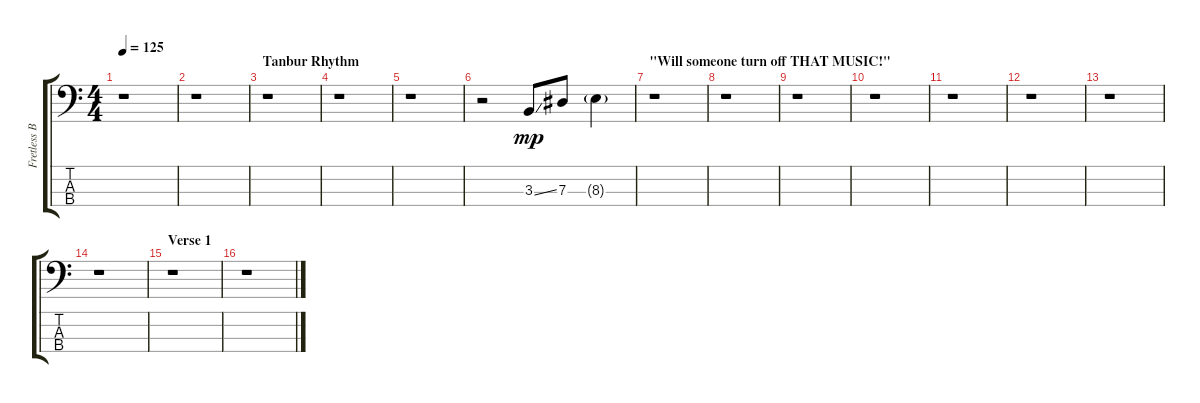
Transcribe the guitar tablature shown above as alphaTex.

\track ("Fretless Bass" "Fretless B") {instrument fretlessbass}
\staff {score tabs}
\tuning (Gb2 Db2 Ab1 Db1) {hide}
\ts (4 4)
\tempo 125
\clef f4
\ks c
r.1{dy mp instrument fretlessbass} |
r.1 |
\section ("" "Tanbur Rhythm")
r.1 |
r.1 |
r.1 |
r.2 3.3{ss}.8 7.3.8 8.3{g}.4 |
\section ("" "\"Will someone turn off THAT MUSIC!\"")
r.1 |
r.1 |
r.1 |
r.1 |
r.1 |
r.1 |
r.1 |
r.1 |
\section ("" "Verse 1")
r.1 |
r.1
